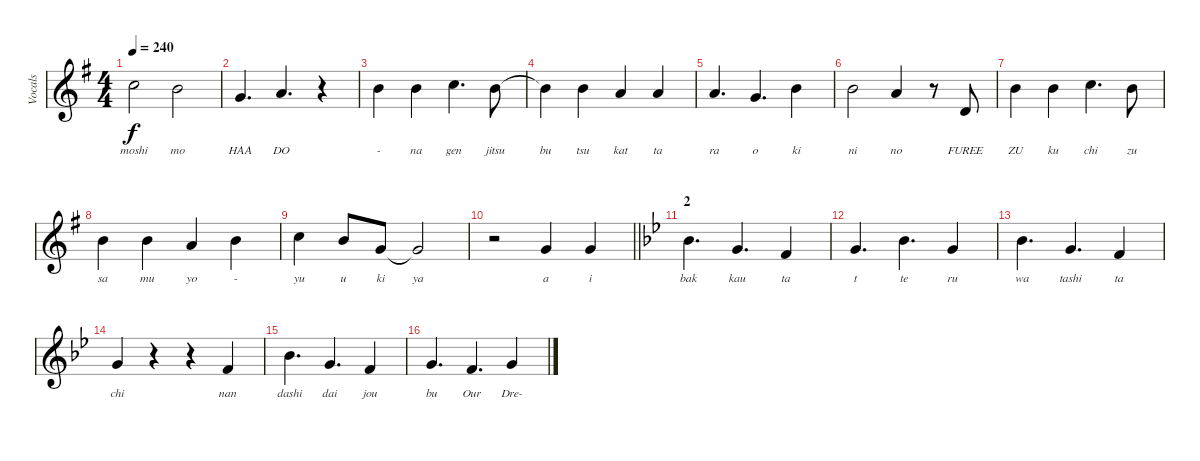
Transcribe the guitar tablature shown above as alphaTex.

\track ("Vocals" "Vocals") {instrument cello}
\staff {score}
\tuning (E4 B3 G3 D3 A2 E2 B1) {hide}
\ts (4 4)
\tempo 240
\clef g2
\ks g
8.1.2{lyrics (0 "moshi") lyrics (1 "") lyrics (2 "") lyrics (3 "") lyrics (4 "") dy f} 7.1.2{lyrics (0 "mo") lyrics (1 "") lyrics (2 "") lyrics (3 "") lyrics (4 "")} |
3.1.4{d lyrics (0 "HAA") lyrics (1 "") lyrics (2 "") lyrics (3 "") lyrics (4 "")} 5.1.4{d lyrics (0 "DO") lyrics (1 "") lyrics (2 "") lyrics (3 "") lyrics (4 "")} r.4 |
7.1.4{lyrics (0 "-") lyrics (1 "") lyrics (2 "") lyrics (3 "") lyrics (4 "")} 7.1.4{lyrics (0 "na") lyrics (1 "") lyrics (2 "") lyrics (3 "") lyrics (4 "")} 8.1.4{d lyrics (0 "gen") lyrics (1 "") lyrics (2 "") lyrics (3 "") lyrics (4 "")} 7.1.8{lyrics (0 "jitsu") lyrics (1 "") lyrics (2 "") lyrics (3 "") lyrics (4 "")} |
7.1{t}.4{lyrics (0 "bu") lyrics (1 "") lyrics (2 "") lyrics (3 "") lyrics (4 "")} 7.1.4{lyrics (0 "tsu") lyrics (1 "") lyrics (2 "") lyrics (3 "") lyrics (4 "")} 5.1.4{lyrics (0 "kat") lyrics (1 "") lyrics (2 "") lyrics (3 "") lyrics (4 "")} 5.1.4{lyrics (0 "ta") lyrics (1 "") lyrics (2 "") lyrics (3 "") lyrics (4 "")} |
5.1.4{d lyrics (0 "ra") lyrics (1 "") lyrics (2 "") lyrics (3 "") lyrics (4 "")} 3.1.4{d lyrics (0 "o") lyrics (1 "") lyrics (2 "") lyrics (3 "") lyrics (4 "")} 7.1.4{lyrics (0 "ki") lyrics (1 "") lyrics (2 "") lyrics (3 "") lyrics (4 "")} |
7.1.2{lyrics (0 "ni") lyrics (1 "") lyrics (2 "") lyrics (3 "") lyrics (4 "")} 5.1.4{lyrics (0 "no") lyrics (1 "") lyrics (2 "") lyrics (3 "") lyrics (4 "")} r.8 3.2.8{lyrics (0 "FUREE") lyrics (1 "") lyrics (2 "") lyrics (3 "") lyrics (4 "")} |
7.1.4{lyrics (0 "ZU") lyrics (1 "") lyrics (2 "") lyrics (3 "") lyrics (4 "")} 7.1.4{lyrics (0 "ku") lyrics (1 "") lyrics (2 "") lyrics (3 "") lyrics (4 "")} 8.1.4{d lyrics (0 "chi") lyrics (1 "") lyrics (2 "") lyrics (3 "") lyrics (4 "")} 7.1.8{lyrics (0 "zu") lyrics (1 "") lyrics (2 "") lyrics (3 "") lyrics (4 "")} |
7.1.4{lyrics (0 "sa") lyrics (1 "") lyrics (2 "") lyrics (3 "") lyrics (4 "")} 7.1.4{lyrics (0 "mu") lyrics (1 "") lyrics (2 "") lyrics (3 "") lyrics (4 "")} 5.1.4{lyrics (0 "yo") lyrics (1 "") lyrics (2 "") lyrics (3 "") lyrics (4 "")} 7.1.4{lyrics (0 "-") lyrics (1 "") lyrics (2 "") lyrics (3 "") lyrics (4 "")} |
8.1.4{lyrics (0 "yu") lyrics (1 "") lyrics (2 "") lyrics (3 "") lyrics (4 "")} 7.1.8{lyrics (0 "u") lyrics (1 "") lyrics (2 "") lyrics (3 "") lyrics (4 "")} 3.1.8{lyrics (0 "ki") lyrics (1 "") lyrics (2 "") lyrics (3 "") lyrics (4 "")} 3.1{t}.2{lyrics (0 "ya") lyrics (1 "") lyrics (2 "") lyrics (3 "") lyrics (4 "")} |
\barLineRight lightlight
r.2 3.1.4{lyrics (0 "a") lyrics (1 "") lyrics (2 "") lyrics (3 "") lyrics (4 "")} 3.1.4{lyrics (0 "i") lyrics (1 "") lyrics (2 "") lyrics (3 "") lyrics (4 "")} |
\section ("" "2")
\ks bb
6.1.4{d lyrics (0 "bak") lyrics (1 "") lyrics (2 "") lyrics (3 "") lyrics (4 "")} 3.1.4{d lyrics (0 "kau") lyrics (1 "") lyrics (2 "") lyrics (3 "") lyrics (4 "")} 1.1.4{lyrics (0 "ta") lyrics (1 "") lyrics (2 "") lyrics (3 "") lyrics (4 "")} |
3.1.4{d lyrics (0 "t") lyrics (1 "") lyrics (2 "") lyrics (3 "") lyrics (4 "")} 6.1.4{d lyrics (0 "te") lyrics (1 "") lyrics (2 "") lyrics (3 "") lyrics (4 "")} 3.1.4{lyrics (0 "ru") lyrics (1 "") lyrics (2 "") lyrics (3 "") lyrics (4 "")} |
6.1.4{d lyrics (0 "wa") lyrics (1 "") lyrics (2 "") lyrics (3 "") lyrics (4 "")} 3.1.4{d lyrics (0 "tashi") lyrics (1 "") lyrics (2 "") lyrics (3 "") lyrics (4 "")} 1.1.4{lyrics (0 "ta") lyrics (1 "") lyrics (2 "") lyrics (3 "") lyrics (4 "")} |
3.1.4{lyrics (0 "chi") lyrics (1 "") lyrics (2 "") lyrics (3 "") lyrics (4 "")} r.4 r.4 1.1.4{lyrics (0 "nan") lyrics (1 "") lyrics (2 "") lyrics (3 "") lyrics (4 "")} |
6.1.4{d lyrics (0 "dashi") lyrics (1 "") lyrics (2 "") lyrics (3 "") lyrics (4 "")} 3.1.4{d lyrics (0 "dai") lyrics (1 "") lyrics (2 "") lyrics (3 "") lyrics (4 "")} 1.1.4{lyrics (0 "jou") lyrics (1 "") lyrics (2 "") lyrics (3 "") lyrics (4 "")} |
3.1.4{d lyrics (0 "bu") lyrics (1 "") lyrics (2 "") lyrics (3 "") lyrics (4 "")} 1.1.4{d lyrics (0 "Our") lyrics (1 "") lyrics (2 "") lyrics (3 "") lyrics (4 "")} 3.1.4{lyrics (0 "Dre-") lyrics (1 "") lyrics (2 "") lyrics (3 "") lyrics (4 "")}
